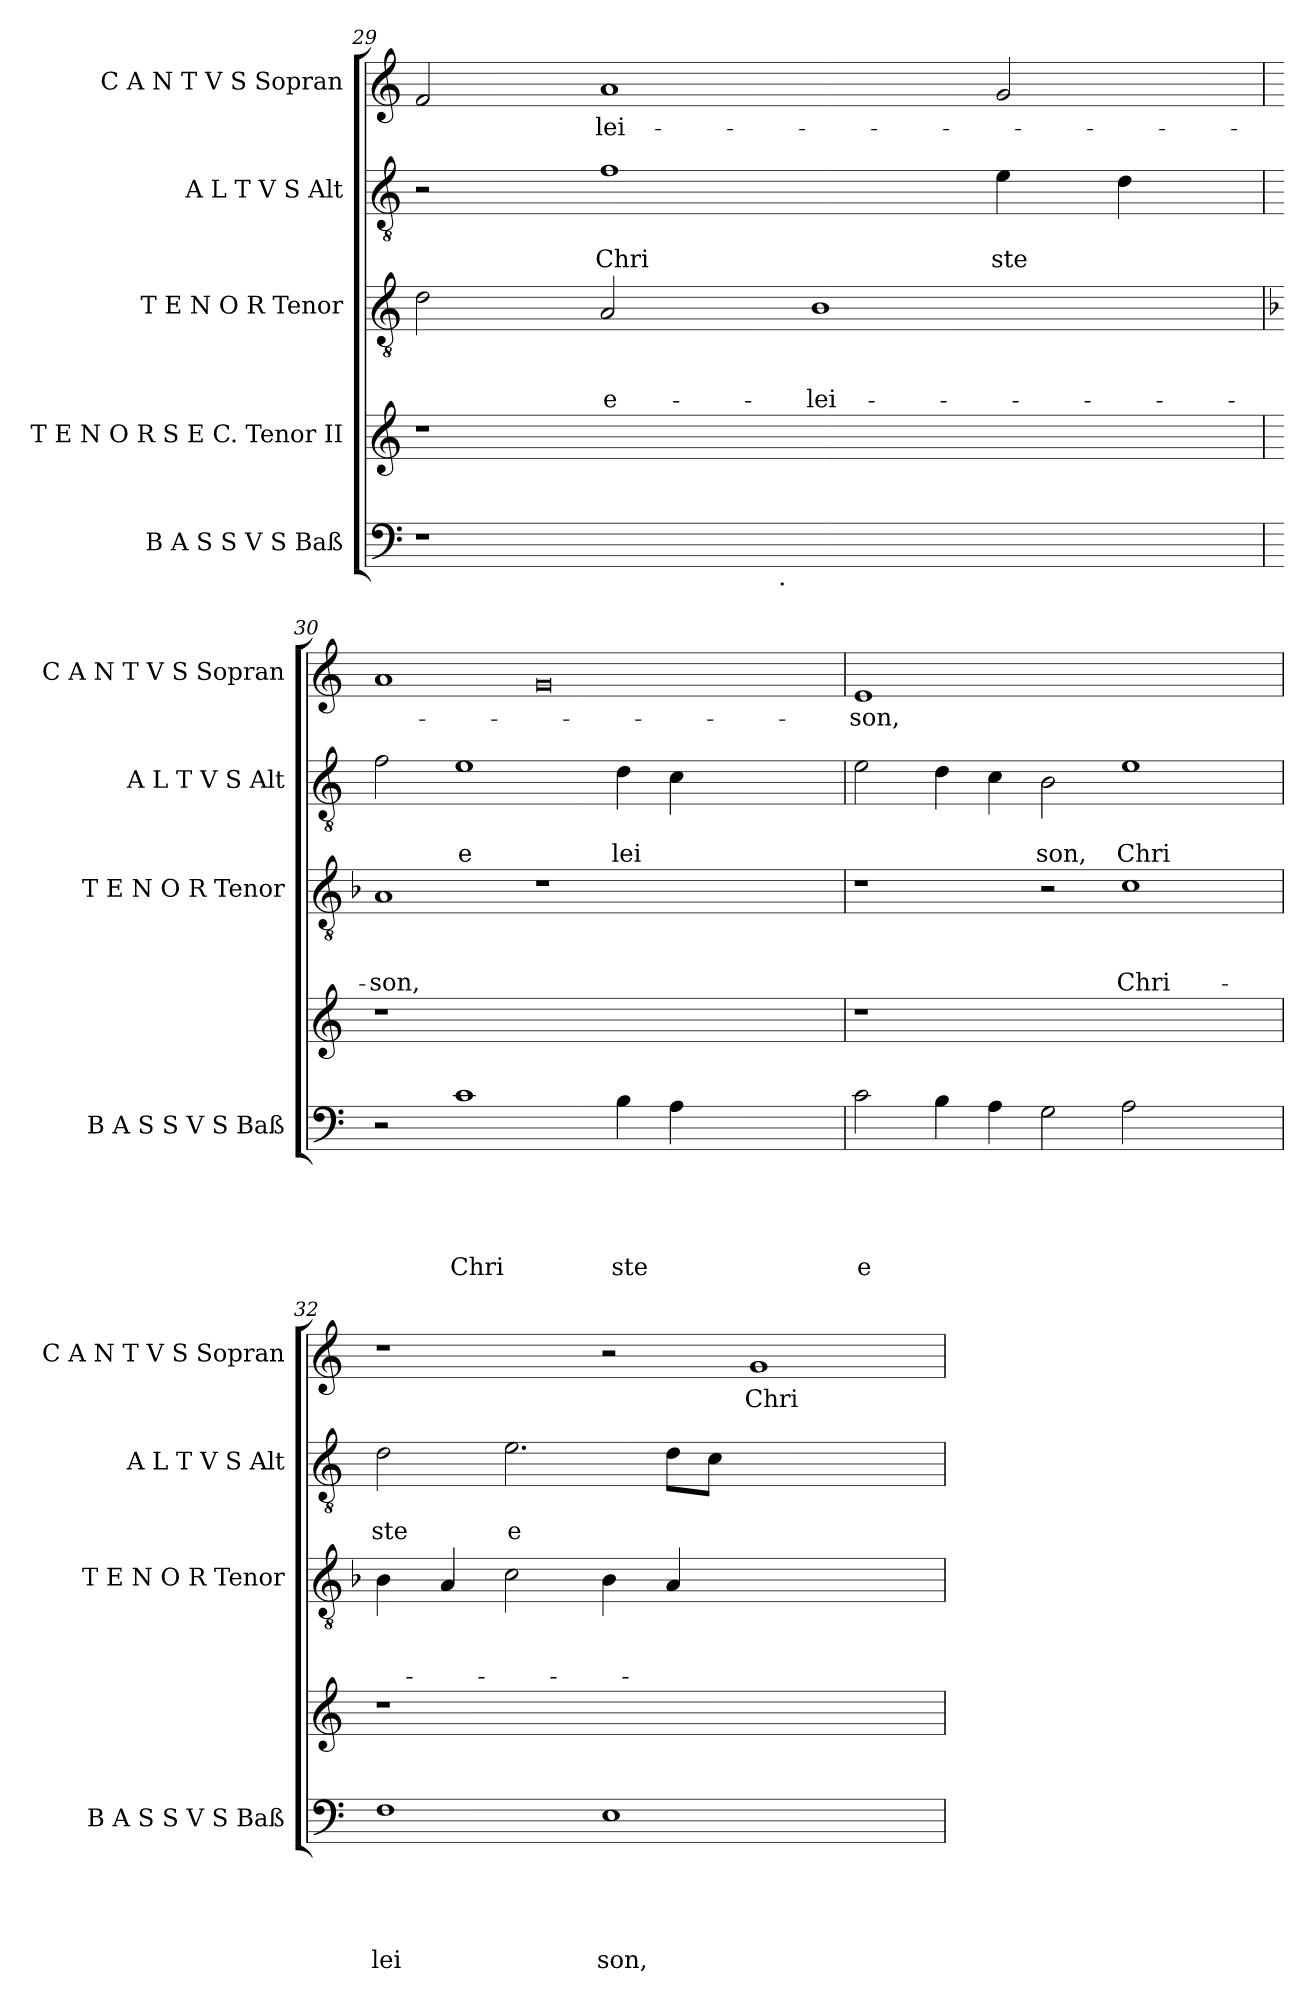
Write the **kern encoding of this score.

**kern	**text	**text	**text	**text	**text	**kern	**kern	**text	**text	**text	**kern	**text	**text	**kern	**text
*part5	*part5	*part5	*part5	*part5	*part5	*part4	*part3	*part3	*part3	*part3	*part2	*part2	*part2	*part1	*part1
*staff5	*staff5	*staff5	*staff5	*staff5	*staff5	*staff4	*staff3	*staff3	*staff3	*staff3	*staff2	*staff2	*staff2	*staff1	*staff1
*I"B A S S V S Baß	*	*	*	*	*	*I"T E N O R S E C. Tenor II	*I"T E N O R Tenor	*	*	*	*I"A L T V S Alt	*	*	*I"C A N T V S Sopran	*
*I'B A S S V S Baß	*	*	*	*	*	*	*I'T E N O R Tenor	*	*	*	*I'A L T V S Alt	*	*	*I'C A N T V S Sopran	*
*clefF4	*	*	*	*	*	*clefG2	*clefGv2	*	*	*	*clefGv2	*	*	*clefG2	*
*k[]	*	*	*	*	*	*k[]	*k[]	*	*	*	*k[]	*	*	*k[]	*
*C:	*	*	*	*	*	*C:	*C:	*	*	*	*C:	*	*	*C:	*
=29	=29	=29	=29	=29	=29	=29	=29	=29	=29	=29	=29	=29	=29	=29	=29
*^	*	*	*	*	*	*	*	*	*	*	*	*	*	*	*
1r	2ryy	.	.	.	.	.	1r	2d\	.	.	.	2r	.	.	2f/	.
!	!	!	!	!	!	!	!	!	!	!	!LO:LY:b	!	!	!LO:LY:b	!	!LO:LY:b
.	4...ryy	.	.	.	.	.	.	2A/	.	.	e-	1f	.	Chri	1a	-lei-
!	!LO:TX:b:t=.	!	!	!	!	!	!	!	!	!	!	!	!	!	!	!
.	1ryy	.	.	.	.	.	.	.	.	.	.	.	.	.	.	.
!	!	!	!	!	!	!	!	!	!	!	!LO:LY:b	!	!	!	!	!
1ryy	.	.	.	.	.	.	1ryy	1B	.	.	-lei-	.	.	.	.	.
!	!	!	!	!	!	!	!	!	!	!	!	!	!	!LO:LY:b	!	!
.	.	.	.	.	.	.	.	.	.	.	.	4e\	.	ste	2g/	.
.	.	.	.	.	.	.	.	.	.	.	.	4d\	.	.	.	.
.	32ryy	.	.	.	.	.	.	.	.	.	.	.	.	.	.	.
*v	*v	*	*	*	*	*	*	*	*	*	*	*	*	*	*	*
=30	=30	=30	=30	=30	=30	=30	=30	=30	=30	=30	=30	=30	=30	=30	=30
*	*	*	*	*	*	*	*k[b-]	*	*	*	*	*	*	*	*
*	*	*	*	*	*	*	*F:	*	*	*	*	*	*	*	*
*^	*	*	*	*	*	*	*	*	*	*	*	*	*	*	*
!	!	!	!	!	!	!	!	!	!	!	!LO:LY:b	!	!	!	!	!
*v	*v	*	*	*	*	*	*	*	*	*	*	*	*	*	*	*
2r	.	.	.	.	.	1r	1A	.	.	-son,	2f\	.	.	1a	.
!	!	!	!	!	!LO:LY:b	!	!	!	!	!	!	!	!LO:LY:b	!	!
1c	.	.	.	.	Chri	.	.	.	.	.	1e	.	e	.	.
.	.	.	.	.	.	0ryy	1r	.	.	.	.	.	.	0g	.
!	!	!	!	!	!LO:LY:b	!	!	!	!	!	!	!	!LO:LY:b	!	!
4B\	.	.	.	.	ste	.	.	.	.	.	4d\	.	lei	.	.
4A\	.	.	.	.	.	.	.	.	.	.	4c\	.	.	.	.
1ryy	.	.	.	.	.	.	1ryy	.	.	.	1ryy	.	.	.	.
=31	=31	=31	=31	=31	=31	=31	=31	=31	=31	=31	=31	=31	=31	=31	=31
!	!	!	!	!	!LO:LY:b:rj	!	!	!	!	!	!	!	!	!	!LO:LY:b
2c\	.	.	.	.	e	1r	1r	.	.	.	2e\	.	.	1e	-son,
4B\	.	.	.	.	.	.	.	.	.	.	4d\	.	.	.	.
4A\	.	.	.	.	.	.	.	.	.	.	4c\	.	.	.	.
!	!	!	!	!	!	!	!	!	!	!	!	!	!LO:LY:b	!	!
2G\	.	.	.	.	.	1.ryy	2r	.	.	.	2B\	.	son,	1.ryy	.
!	!	!	!	!	!	!	!	!	!	!LO:LY:b	!	!	!LO:LY:b	!	!
2A\	.	.	.	.	.	.	1c	.	.	Chri-	1e	.	Chri	.	.
2ryy	.	.	.	.	.	.	.	.	.	.	.	.	.	.	.
=32	=32	=32	=32	=32	=32	=32	=32	=32	=32	=32	=32	=32	=32	=32	=32
!	!	!	!	!	!LO:LY:b	!	!	!	!	!	!	!	!LO:LY:b	!	!
1F	.	.	.	.	lei	1r	4B-\	.	.	.	2d\	.	ste	1r	.
.	.	.	.	.	.	.	4A/	.	.	.	.	.	.	.	.
!	!	!	!	!	!	!	!	!	!	!	!	!	!LO:LY:b:rj	!	!
.	.	.	.	.	.	.	2c\	.	.	.	2.e\	.	e	.	.
!	!	!	!	!	!LO:LY:b	!	!	!	!	!	!	!	!	!	!
1E	.	.	.	.	son,	1.ryy	4B-\	.	.	.	.	.	.	2r	.
.	.	.	.	.	.	.	4A/	.	.	.	8d\L	.	.	.	.
.	.	.	.	.	.	.	.	.	.	.	8c\J	.	.	.	.
!	!	!	!	!	!	!	!	!	!	!	!	!	!	!	!LO:LY:b
.	.	.	.	.	.	.	1ryy	.	.	.	1ryy	.	.	1g	Chri-
2ryy	.	.	.	.	.	.	.	.	.	.	.	.	.	.	.
=	=	=	=	=	=	=	=	=	=	=	=	=	=	=	=
*-	*-	*-	*-	*-	*-	*-	*-	*-	*-	*-	*-	*-	*-	*-	*-
